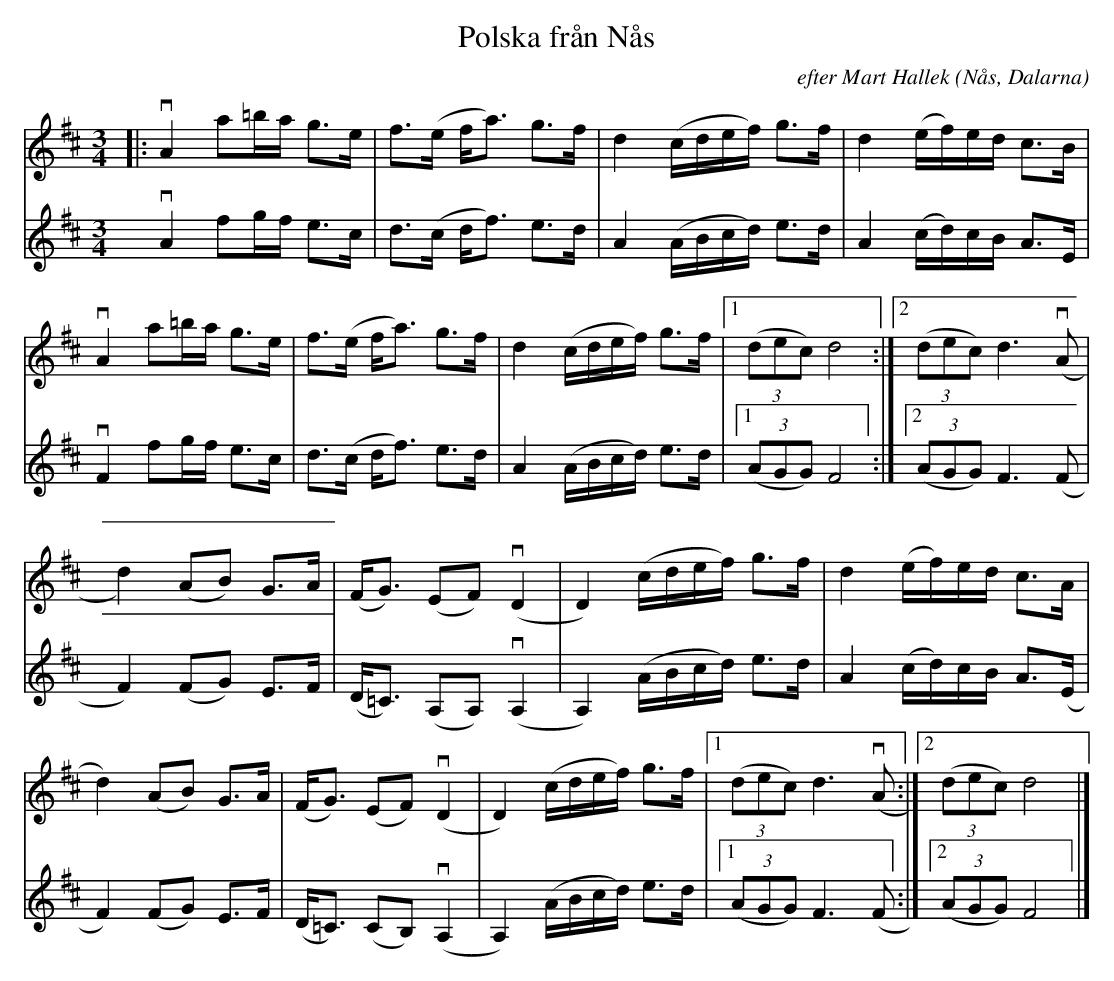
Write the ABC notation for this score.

X:1
T: Polska från Nås
O:Nås, Dalarna
O:Stämma Karin Arén
C: efter Mart Hallek
M: 3/4
L: 1/8
K: D
V: 1
|: vA2 a=b/a/ g>e | f>(e f<a) g>f | d2 (c/d/e/f/) g>f | d2 (e/f/)e/d/ c>B |
V: 2
vA2 fg/f/ e>c | d>(c d<f) e>d | A2 (A/B/c/d/) e>d | A2 (c/d/)c/B/ A>E |
V: 1
vA2 a=b/a/ g>e | f>(e f<a) g>f | d2 (c/d/e/f/) g>f |1 (3(dec) d4 :|2 (3(dec) d3 v(A |
V: 2
vF2 fg/f/ e>c | d>(c d<f) e>d | A2 (A/B/c/d/) e>d |1 (3(AGG) F4 :|2 (3(AGG) F3 (F |
V: 1
d2) (AB) G>A | (F<G) (EF) v(D2 | D2) (c/d/e/f/) g>f | d2 (e/f/)e/d/ c>A |
V: 2
F2) (FG) E>F | (D<=C) (A,A,) v(A,2 | A,2) (A/B/c/d/) e>d | A2 (c/d/)c/B/ A>(E |
V: 1
d2) (AB) G>A | (F<G) (EF) v(D2 | D2) (c/d/e/f/) g>f |1 (3(dec) d3 v(A :|2 (3(dec) d4 |]
V: 2
F2) (FG) E>F | (D<=C) (CB,) v(A,2 | A,2) (A/B/c/d/) e>d |1 (3(AGG) F3 (F :|2 (3(AGG) F4|]
